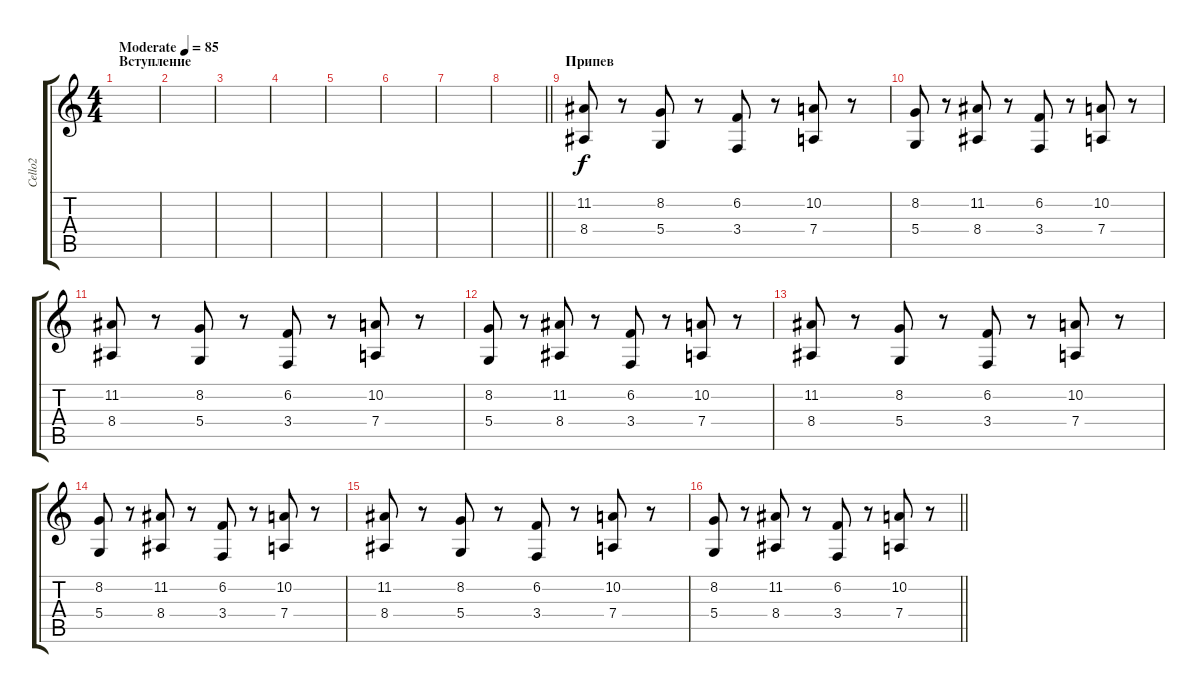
\track ("Cello2" "Cello2") {instrument stringensemble1}
\staff {score tabs}
\tuning (E4 B3 G3 D3 A2 E2) {hide}
\ts (4 4)
\section ("" "Вступление")
\tempo (85 "Moderate")
\clef g2
\ks c
|
|
|
|
|
|
|
\barLineRight lightlight
|
\section ("" "Припев")
(11.2 8.4).8 r.8 (8.2 5.4).8 r.8 (6.2 3.4).8 r.8 (10.2 7.4).8 r.8 |
(8.2 5.4).8 r.8 (11.2 8.4).8 r.8 (6.2 3.4).8 r.8 (10.2 7.4).8 r.8 |
(11.2 8.4).8 r.8 (8.2 5.4).8 r.8 (6.2 3.4).8 r.8 (10.2 7.4).8 r.8 |
(8.2 5.4).8 r.8 (11.2 8.4).8 r.8 (6.2 3.4).8 r.8 (10.2 7.4).8 r.8 |
(11.2 8.4).8 r.8 (8.2 5.4).8 r.8 (6.2 3.4).8 r.8 (10.2 7.4).8 r.8 |
(8.2 5.4).8 r.8 (11.2 8.4).8 r.8 (6.2 3.4).8 r.8 (10.2 7.4).8 r.8 |
(11.2 8.4).8 r.8 (8.2 5.4).8 r.8 (6.2 3.4).8 r.8 (10.2 7.4).8 r.8 |
\barLineRight lightlight
(8.2 5.4).8 r.8 (11.2 8.4).8 r.8 (6.2 3.4).8 r.8 (10.2 7.4).8 r.8
